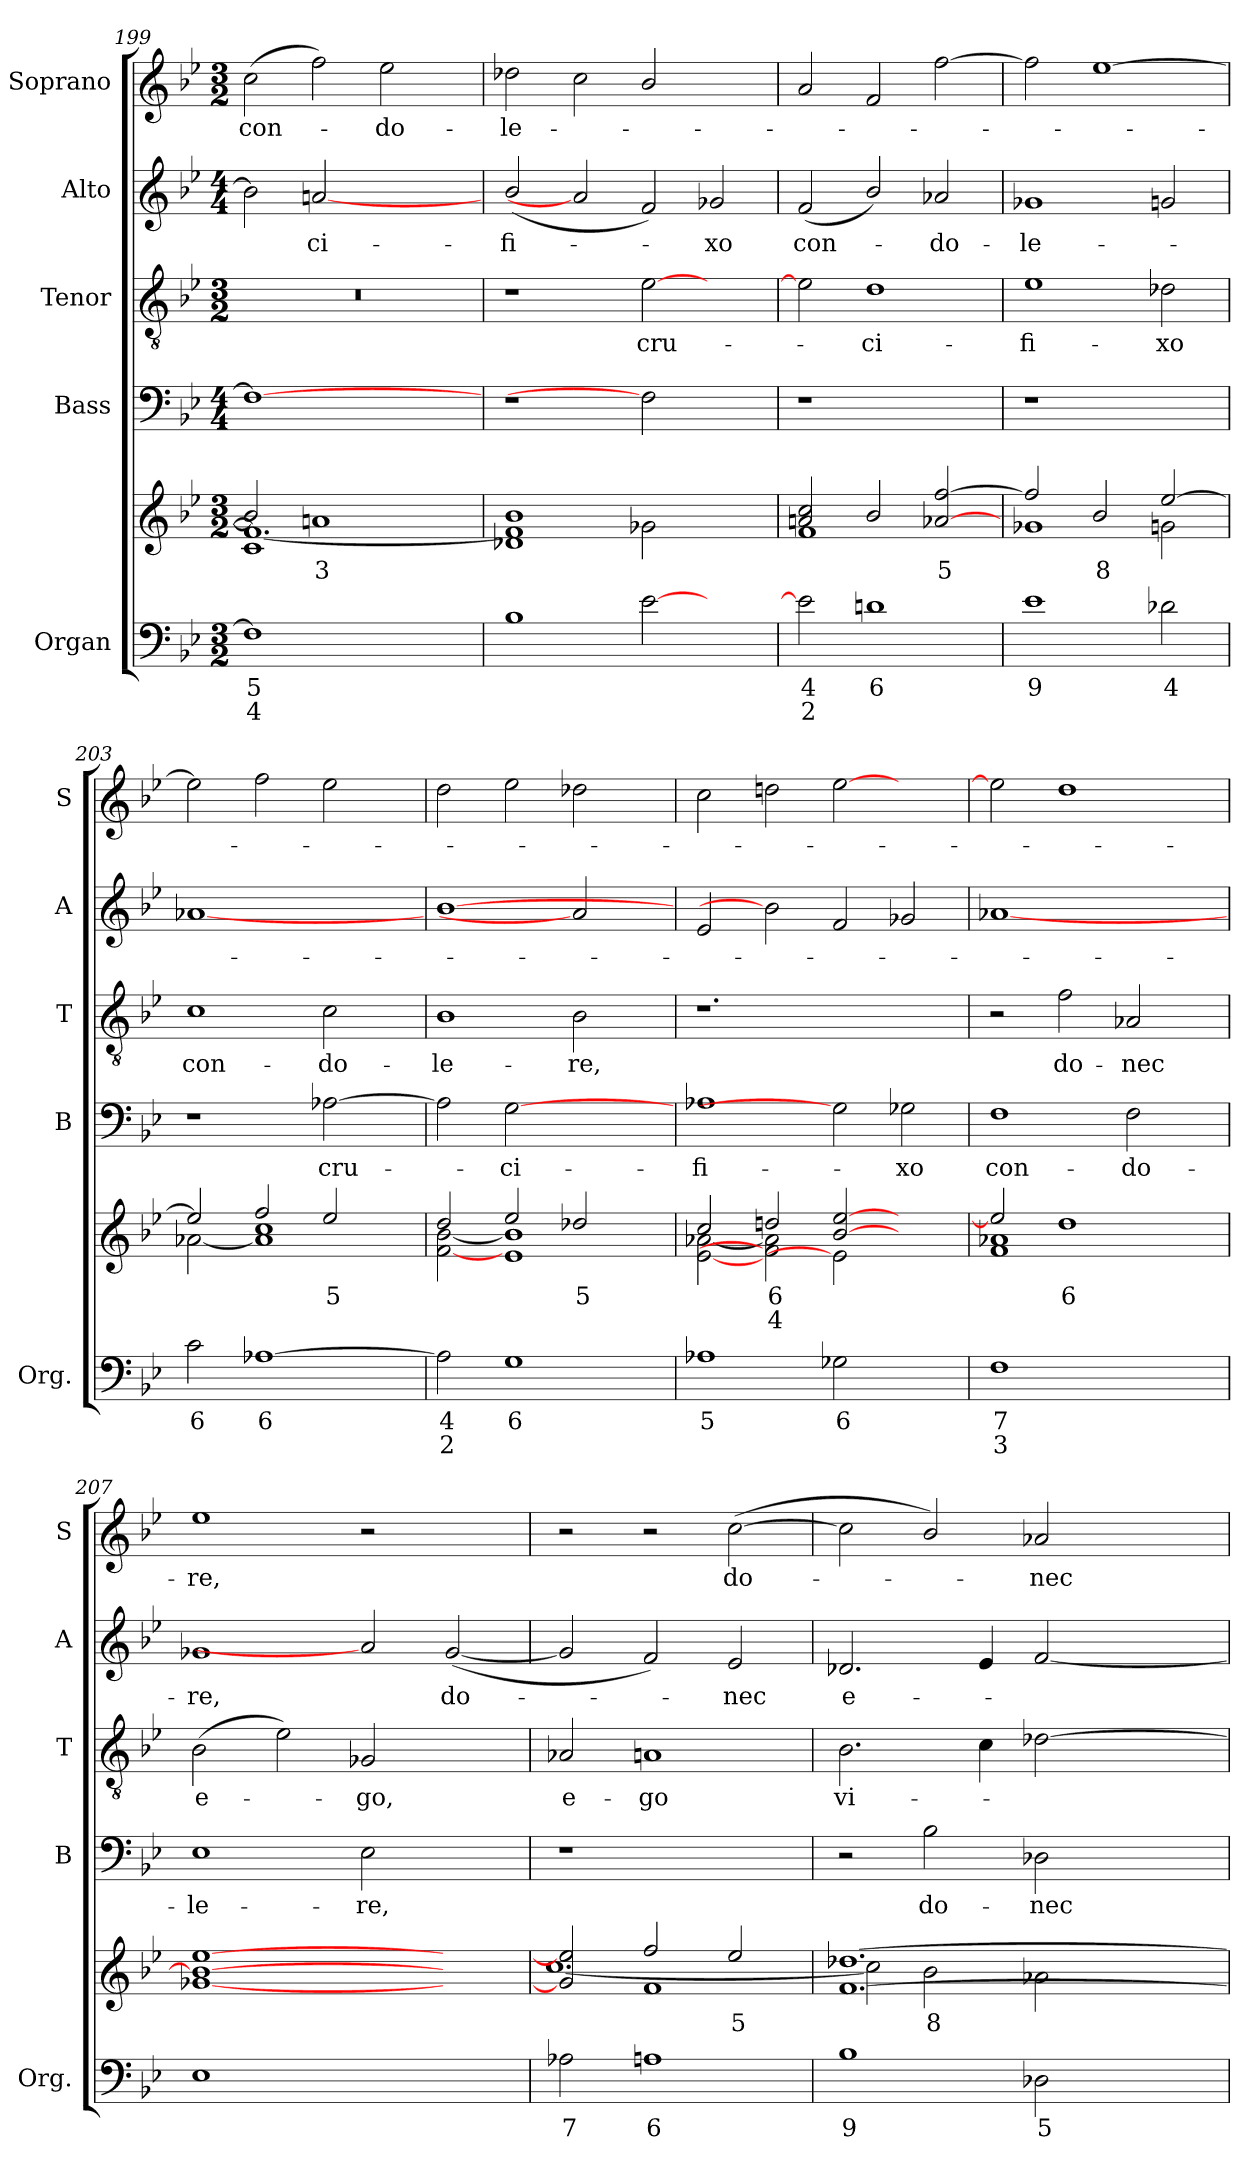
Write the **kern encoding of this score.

**kern	**text	**text	**kern	**text	**text	**kern	**text	**kern	**text	**kern	**text	**kern	**text
*part5	*part5	*part5	*part5	*part5	*part5	*part4	*part4	*part3	*part3	*part2	*part2	*part1	*part1
*staff6	*staff6	*staff6	*staff5	*staff5	*staff5	*staff4	*staff4	*staff3	*staff3	*staff2	*staff2	*staff1	*staff1
*I"Organ	*	*	*	*	*	*I"Bass	*	*I"Tenor	*	*I"Alto	*	*I"Soprano	*
*I'Org.	*	*	*	*	*	*I'B	*	*I'T	*	*I'A	*	*I'S	*
*clefF4	*	*	*clefG2	*	*	*clefF4	*	*clefGv2	*	*clefG2	*	*clefG2	*
*k[b-e-]	*	*	*k[b-e-]	*	*	*k[b-e-]	*	*k[b-e-]	*	*k[b-e-]	*	*k[b-e-]	*
*M3/2	*	*	*M3/2	*	*	*M4/4	*	*M3/2	*	*M4/4	*	*M3/2	*
=199	=199	=199	=199	=199	=199	=199	=199	=199	=199	=199	=199	=199	=199
*	*	*	*^	*	*	*	*	*	*	*	*	*	*
!LO:N:vis=1	!	!	!	!LO:N:vis=1	!	!	!	!	!	!	!	!	!	!LO:LY:b
*	*	*	*	*^	*	*	*	*	*	*	*	*	*	*
1.F]	5	4	2b-]	1.f_	1c	.	.	1F_	.	1.r	.	2b-\]	.	(2cc\	con-
!	!	!	!	!	!	!	!	!	!	!	!	!	!LO:LY:b	!	!
.	.	.	1anj	.	.	3	.	.	.	.	.	[2an	ci-	2ff\)	.
!	!	!	!	!	!	!	!	!	!	!	!	!	!	!	!LO:LY:b
.	.	.	.	.	2ryy	.	.	2ryy	.	.	.	2ryy	.	2ee-\	do-
=200	=200	=200	=200	=200	=200	=200	=200	=200	=200	=200	=200	=200	=200	=200	=200
!	!	!	!LO:N:vis=1	!	!	!	!	!	!	!	!	!	!LO:LY:b	!	!LO:LY:b
*	*	*	*	*v	*v	*	*	*	*	*	*	*	*	*	*
1B-	.	.	1.b-	1d-X 1f]	.	.	1r	.	1r	.	(2b-/	-fi-	2dd-X\	-le-
.	.	.	.	.	.	.	.	.	.	.	2a]	.	2cc\	.
!	!	!	!	!	!	!	!	!	!	!LO:LY:b	!	!	!	!
[2e-	.	.	.	2g-X	.	.	2F]	.	[2e-\	cru-	2f/)	.	2b-/	.
!	!	!	!	!	!	!	!	!	!	!	!	!LO:LY:b	!	!
2ryy	.	.	2ryy	2ryy	.	.	2ryy	.	2ryy	.	2g-X/	xo	2ryy	.
!!LO:LB:g=z
=201	=201	=201	=201	=201	=201	=201	=201	=201	=201	=201	=201	=201	=201	=201
!	!	!	!	!LO:N:vis=1	!	!	!	!	!	!	!	!LO:LY:b	!	!
2e-]	4	2	2anj 2cc	1.f	.	.	1r	.	2e-\]	.	(2f/	con-	2a/	.
!	!	!	!	!	!	!	!	!	!	!LO:LY:b	!	!	!	!
1dnj	6	.	2b-	.	.	.	.	.	1d	-ci-	2b-/)	.	2f/	.
!	!	!	!	!	!	!	!	!	!	!	!	!LO:LY:b	!	!
.	.	.	[2a-X [2ff	.	5	.	2ryy	.	.	.	2a-X/	do-	[2ff\	.
=202	=202	=202	=202	=202	=202	=202	=202	=202	=202	=202	=202	=202	=202	=202
!	!	!	!	!	!	!	!	!	!	!LO:LY:b	!	!LO:LY:b	!	!
1e-	9	.	2ff]	1g-X	.	.	1r	.	1e-	-fi-	1g-X	-le-	2ff\]	.
.	.	.	2b-	.	8	.	.	.	.	.	.	.	[1ee-	.
!	!	!	!	!	!	!	!	!	!	!LO:LY:b	!	!	!	!
2d-X	4	.	[2ee-	2gn	.	.	2ryy	.	2d-X\	-xo	2gn/	.	.	.
=203	=203	=203	=203	=203	=203	=203	=203	=203	=203	=203	=203	=203	=203	=203
!	!	!	!	!	!	!	!	!	!	!LO:LY:b	!	!	!	!
2c	6	.	2ee-]	[2a-X	.	.	1r	.	1c	con-	[1a-X	.	2ee-\]	.
[1A-X	6	.	2ff	1a-] 1cc	.	.	.	.	.	.	.	.	2ff\	.
!	!	!	!	!	!	!	!	!LO:LY:b	!	!LO:LY:b	!	!	!	!
.	.	.	2ee-	.	5	.	[2A-X\	cru-	2c\	-do-	2ryy	.	2ee-\	.
=204	=204	=204	=204	=204	=204	=204	=204	=204	=204	=204	=204	=204	=204	=204
!	!	!	!	!	!	!	!	!	!	!LO:LY:b	!	!	!	!
2A-]	4	2	2dd	[2f [2b-	.	.	2A-\]	.	1B-	-le-	[1b-	.	2dd\	.
!	!	!	!	!	!	!	!	!LO:LY:b	!	!	!	!	!	!
1G	6	.	2ee-	1e- 1b-]	.	.	[2G	-ci-	.	.	.	.	2ee-\	.
!	!	!	!	!	!	!	!	!	!	!LO:LY:b	!	!	!	!
.	.	.	2dd-X	.	5	.	2ryy	.	2B-\	-re,	2a-]	.	2dd-X\	.
=205	=205	=205	=205	=205	=205	=205	=205	=205	=205	=205	=205	=205	=205	=205
!	!	!	!	!	!	!	!	!LO:LY:b	!	!	!	!	!	!
1A-X	5	.	2cc	[2e- [2a-X	.	.	1A-X	-fi-	1.r	.	2e-/	.	2cc\	.
.	.	.	2ddnj	2f] 2a-]	6	4	.	.	.	.	2b-]	.	2ddn\	.
2G-X	6	.	[2b- [2ee-	2e-]	.	.	2G]	.	.	.	2f/	.	[2ee-\	.
!	!	!	!	!	!	!	!	!LO:LY:b	!	!	!	!	!	!
2ryy	.	.	2ryy	2ryy	.	.	2G-X\	-xo	2ryy	.	2g-X/	.	2ryy	.
!!LO:PB:g=z
=206	=206	=206	=206	=206	=206	=206	=206	=206	=206	=206	=206	=206	=206	=206
!LO:N:vis=1	!	!	!	!LO:N:vis=1	!	!	!	!LO:LY:b	!	!	!	!	!	!
1.F	7	3	2ee-]	1.f 1.a-X	.	.	1F	con-	2r	.	[1a-X	.	2ee-\]	.
!	!	!	!	!	!	!	!	!	!	!LO:LY:b	!	!	!	!
.	.	.	1dd	.	6	.	.	.	2f\	do-	.	.	1dd	.
!	!	!	!	!	!	!	!	!LO:LY:b	!	!LO:LY:b	!	!	!	!
.	.	.	.	.	.	.	2F\	-do-	2A-X/	-nec	2ryy	.	.	.
*	*	*	*v	*v	*	*	*	*	*	*	*	*	*	*
=207	=207	=207	=207	=207	=207	=207	=207	=207	=207	=207	=207	=207	=207
!LO:N:vis=1	!	!	!LO:N:vis=1	!	!	!	!LO:LY:b	!	!LO:LY:b	!	!LO:LY:b	!	!LO:LY:b
1.E-	.	.	[1.g-X 1.b-_ [1.ee-	.	.	1E-	-le-	(2B-\	e-	1g-X	-re,	1ee-	-re,
.	.	.	.	.	.	.	.	2e-\)	.	.	.	.	.
!	!	!	!	!	!	!	!LO:LY:b	!	!LO:LY:b	!	!	!	!
.	.	.	.	.	.	2E-\	-re,	2G-X/	go,	2a-]	.	2r	.
!	!	!	!	!	!	!	!	!	!	!	!LO:LY:b	!	!
2ryy	.	.	2ryy	.	.	2ryy	.	2ryy	.	([2g-/	do-	2ryy	.
=208	=208	=208	=208	=208	=208	=208	=208	=208	=208	=208	=208	=208	=208
*	*	*	*^	*	*	*	*	*	*	*	*	*	*
!	!	!	!	!LO:N:vis=1	!	!	!	!	!	!LO:LY:b	!	!	!	!
*	*	*	*	*^	*	*	*	*	*	*	*	*	*	*
2A-X	7	.	2g-] 2ee-]	[1.cc	2ryy	.	.	1r	.	2A-X/	e-	2g-/]	.	2r	.
!	!	!	!	!	!	!	!	!	!	!	!LO:LY:b	!	!	!	!
1An	6	.	2ff	.	1f	.	.	.	.	1An	-go	2f/)	.	2r	.
!	!	!	!	!	!	!	!	!	!	!	!	!	!LO:LY:b	!	!LO:LY:b
.	.	.	2ee-	.	.	5	.	2ryy	.	.	.	2e-/	nec	([2cc\	do-
*	*	*	*v	*v	*v	*	*	*	*	*	*	*	*	*	*
=209	=209	=209	=209	=209	=209	=209	=209	=209	=209	=209	=209	=209	=209
!	!	!	!LO:N:vis=1	!	!	!	!	!	!LO:LY:b	!	!LO:LY:b	!	!
*	*	*	*^	*	*	*	*	*	*	*	*	*	*
1B-	9	.	[1.f [1.dd-X	2cc]	.	.	2r	.	2.B-\	vi-	2.d-X/	e-	2cc\]	.
!	!	!	!	!	!	!	!	!LO:LY:b	!	!	!	!	!	!
.	.	.	.	2b-	8	.	2B-\	do-	.	.	.	.	2b-/)	.
.	.	.	.	.	.	.	.	.	4c\	.	4e-/	.	.	.
!	!	!	!	!	!	!	!	!LO:LY:b	!	!	!	!	!	!LO:LY:b
2D-X	5	.	.	2a-X	.	.	2D-X\	-nec	[2d-X\	.	[2f/	.	2a-X/	-nec
*	*	*	*v	*v	*	*	*	*	*	*	*	*	*	*
=	=	=	=	=	=	=	=	=	=	=	=	=	=
*-	*-	*-	*-	*-	*-	*-	*-	*-	*-	*-	*-	*-	*-
